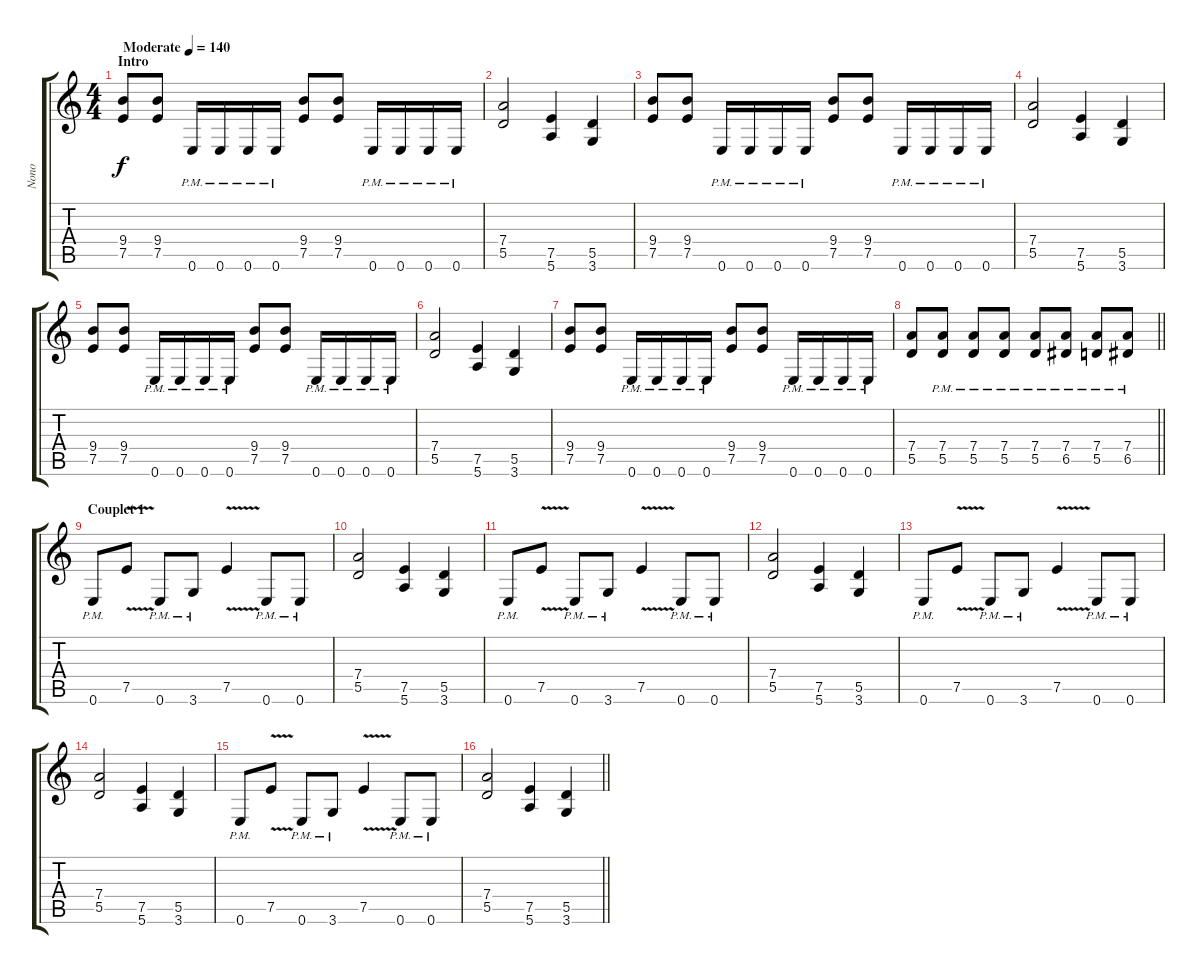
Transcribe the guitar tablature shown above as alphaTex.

\track ("Nono" "Nono") {instrument distortionguitar}
\staff {score tabs}
\tuning (E4 B3 G3 D3 A2 E2) {hide}
\ts (4 4)
\section ("" "Intro")
\tempo (140 "Moderate")
\clef g2
\ks c
(9.4 7.5).8{dy f instrument distortionguitar} (9.4 7.5).8 0.6{pm}.16 0.6{pm}.16 0.6{pm}.16 0.6{pm}.16 (9.4 7.5).8 (9.4 7.5).8 0.6{pm}.16 0.6{pm}.16 0.6{pm}.16 0.6{pm}.16 |
(7.4 5.5).2 (7.5 5.6).4 (5.5 3.6).4 |
(9.4 7.5).8 (9.4 7.5).8 0.6{pm}.16 0.6{pm}.16 0.6{pm}.16 0.6{pm}.16 (9.4 7.5).8 (9.4 7.5).8 0.6{pm}.16 0.6{pm}.16 0.6{pm}.16 0.6{pm}.16 |
(7.4 5.5).2 (7.5 5.6).4 (5.5 3.6).4 |
(9.4 7.5).8 (9.4 7.5).8 0.6{pm}.16 0.6{pm}.16 0.6{pm}.16 0.6{pm}.16 (9.4 7.5).8 (9.4 7.5).8 0.6{pm}.16 0.6{pm}.16 0.6{pm}.16 0.6{pm}.16 |
(7.4 5.5).2 (7.5 5.6).4 (5.5 3.6).4 |
(9.4 7.5).8 (9.4 7.5).8 0.6{pm}.16 0.6{pm}.16 0.6{pm}.16 0.6{pm}.16 (9.4 7.5).8 (9.4 7.5).8 0.6{pm}.16 0.6{pm}.16 0.6{pm}.16 0.6{pm}.16 |
\barLineRight lightlight
(7.4 5.5).8 (7.4{pm} 5.5{pm}).8 (7.4{pm} 5.5{pm}).8 (7.4{pm} 5.5{pm}).8 (7.4{pm} 5.5{pm}).8 (7.4{pm} 6.5{pm}).8 (7.4{pm} 5.5{pm}).8 (7.4{pm} 6.5{pm}).8 |
\section ("" "Couplet 1")
0.6{pm}.8 7.5{v}.8 0.6{pm}.8 3.6{pm}.8 7.5{v}.4 0.6{pm}.8 0.6{pm}.8 |
(7.4 5.5).2 (7.5 5.6).4 (5.5 3.6).4 |
0.6{pm}.8 7.5{v}.8 0.6{pm}.8 3.6{pm}.8 7.5{v}.4 0.6{pm}.8 0.6{pm}.8 |
(7.4 5.5).2 (7.5 5.6).4 (5.5 3.6).4 |
0.6{pm}.8 7.5{v}.8 0.6{pm}.8 3.6{pm}.8 7.5{v}.4 0.6{pm}.8 0.6{pm}.8 |
(7.4 5.5).2 (7.5 5.6).4 (5.5 3.6).4 |
0.6{pm}.8 7.5{v}.8 0.6{pm}.8 3.6{pm}.8 7.5{v}.4 0.6{pm}.8 0.6{pm}.8 |
\barLineRight lightlight
(7.4 5.5).2 (7.5 5.6).4 (5.5 3.6).4
